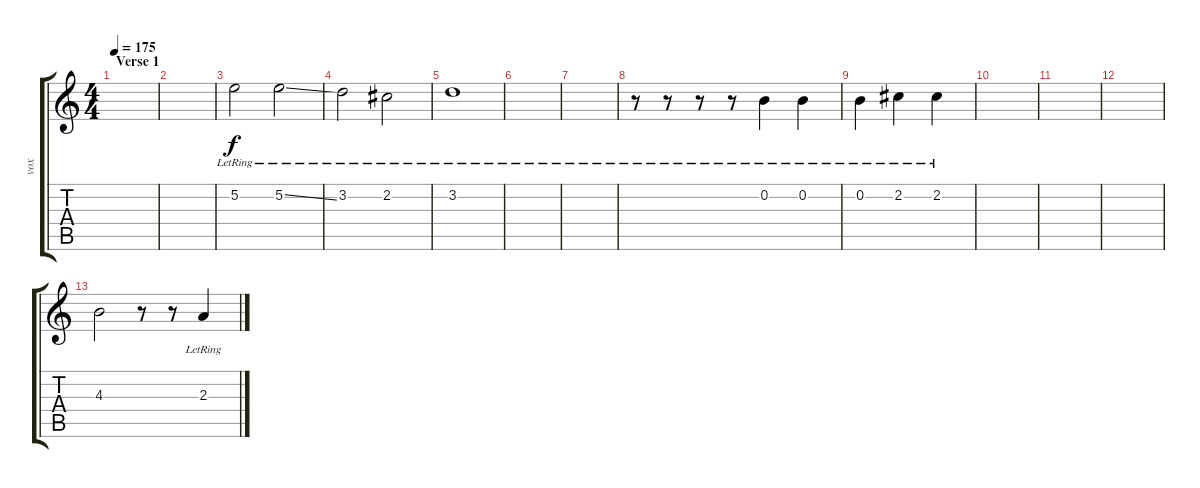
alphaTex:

\track ("vox" "vox") {instrument acousticguitarsteel}
\staff {score tabs}
\tuning (E4 B3 G3 D3 A2 E2) {hide}
\ts (4 4)
\section ("" "Verse 1")
\tempo 175
\clef g2
\ks c
|
|
5.2{lr}.2 5.2{ss lr}.2 |
3.2{lr}.2 2.2{lr}.2 |
3.2{lr}.1 |
|
|
r.8 r.8 r.8 r.8 0.2{lr}.4 0.2{lr}.4 |
0.2{lr}.4 2.2{lr}.4 2.2{lr}.4 |
|
|
|
4.3.2 r.8 r.8 2.3{lr}.4
